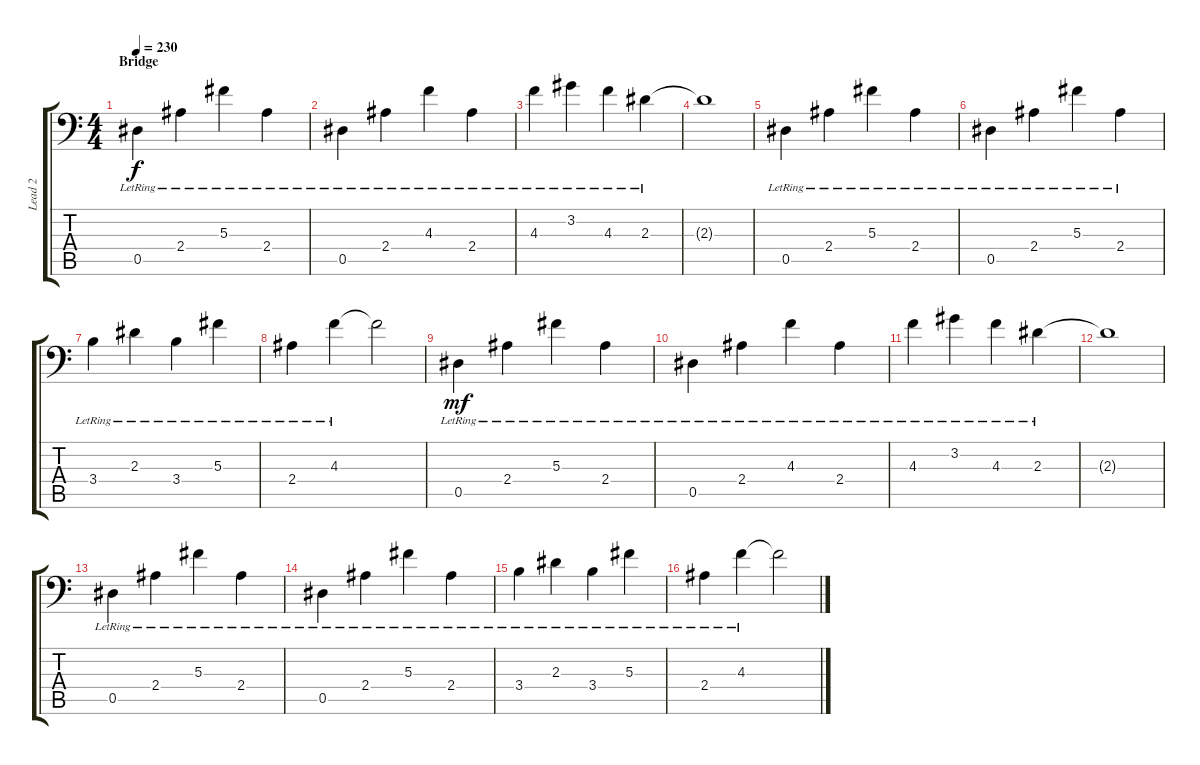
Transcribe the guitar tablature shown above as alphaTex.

\track ("Lead 2" "Lead 2") {instrument overdrivenguitar}
\staff {score tabs}
\tuning (Bb3 F3 Db3 Ab2 Eb2 Bb1) {hide}
\ts (4 4)
\section ("" "Bridge")
\tempo 230
\clef f4
\ks c
0.5{lr}.4{dy f instrument electricguitarclean} 2.4{lr}.4 5.3{lr}.4 2.4{lr}.4 |
0.5{lr}.4 2.4{lr}.4 4.3{lr}.4 2.4{lr}.4 |
4.3{lr}.4 3.2{lr}.4 4.3{lr}.4 2.3{lr}.4 |
2.3{t}.1 |
0.5{lr}.4 2.4{lr}.4 5.3{lr}.4 2.4{lr}.4 |
0.5{lr}.4 2.4{lr}.4 5.3{lr}.4 2.4{lr}.4 |
3.4{lr}.4 2.3{lr}.4 3.4{lr}.4 5.3{lr}.4 |
2.4{lr}.4 4.3{lr}.4 4.3{t}.2 |
0.5{lr}.4{dy mf} 2.4{lr}.4 5.3{lr}.4 2.4{lr}.4 |
0.5{lr}.4 2.4{lr}.4 4.3{lr}.4 2.4{lr}.4 |
4.3{lr}.4 3.2{lr}.4 4.3{lr}.4 2.3{lr}.4 |
2.3{t}.1 |
0.5{lr}.4 2.4{lr}.4 5.3{lr}.4 2.4{lr}.4 |
0.5{lr}.4 2.4{lr}.4 5.3{lr}.4 2.4{lr}.4 |
3.4{lr}.4 2.3{lr}.4 3.4{lr}.4 5.3{lr}.4 |
2.4{lr}.4 4.3{lr}.4 4.3{t}.2
